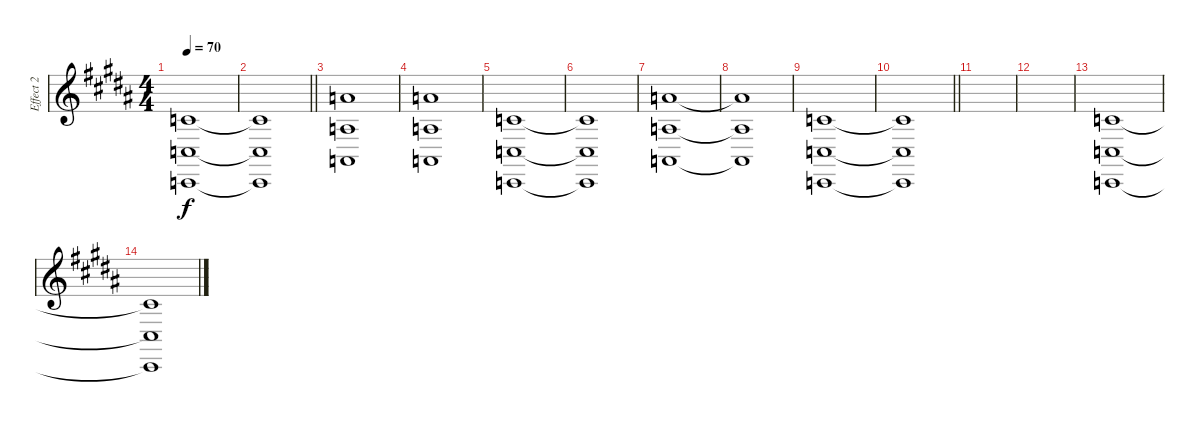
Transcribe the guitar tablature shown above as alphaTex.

\track ("Effect 2" "Effect 2") {instrument seashore}
\staff {score}
\tuning (E4 C4 G3 C3 G2 C2) {hide}
\ts (4 4)
\tempo 70
\clef g2
\ks b
(0.2 0.4 0.6).1{dy f} |
\barLineRight lightlight
(0.2{t} 0.4{t} 0.6{t}).1 |
(9.2 9.4 9.6).1{balance 16} |
(9.2 9.4 9.6).1{balance 8} |
(0.2 0.4 0.6).1{balance 0} |
(0.2{t} 0.4{t} 0.6{t}).1 |
(9.2 9.4 9.6).1{balance 8} |
(9.2{t} 9.4{t} 9.6{t}).1 |
(0.2 0.4 0.6).1 |
\barLineRight lightlight
(0.2{t} 0.4{t} 0.6{t}).1 |
|
|
(0.2 0.4 0.6).1 |
(0.2{t} 0.4{t} 0.6{t}).1
